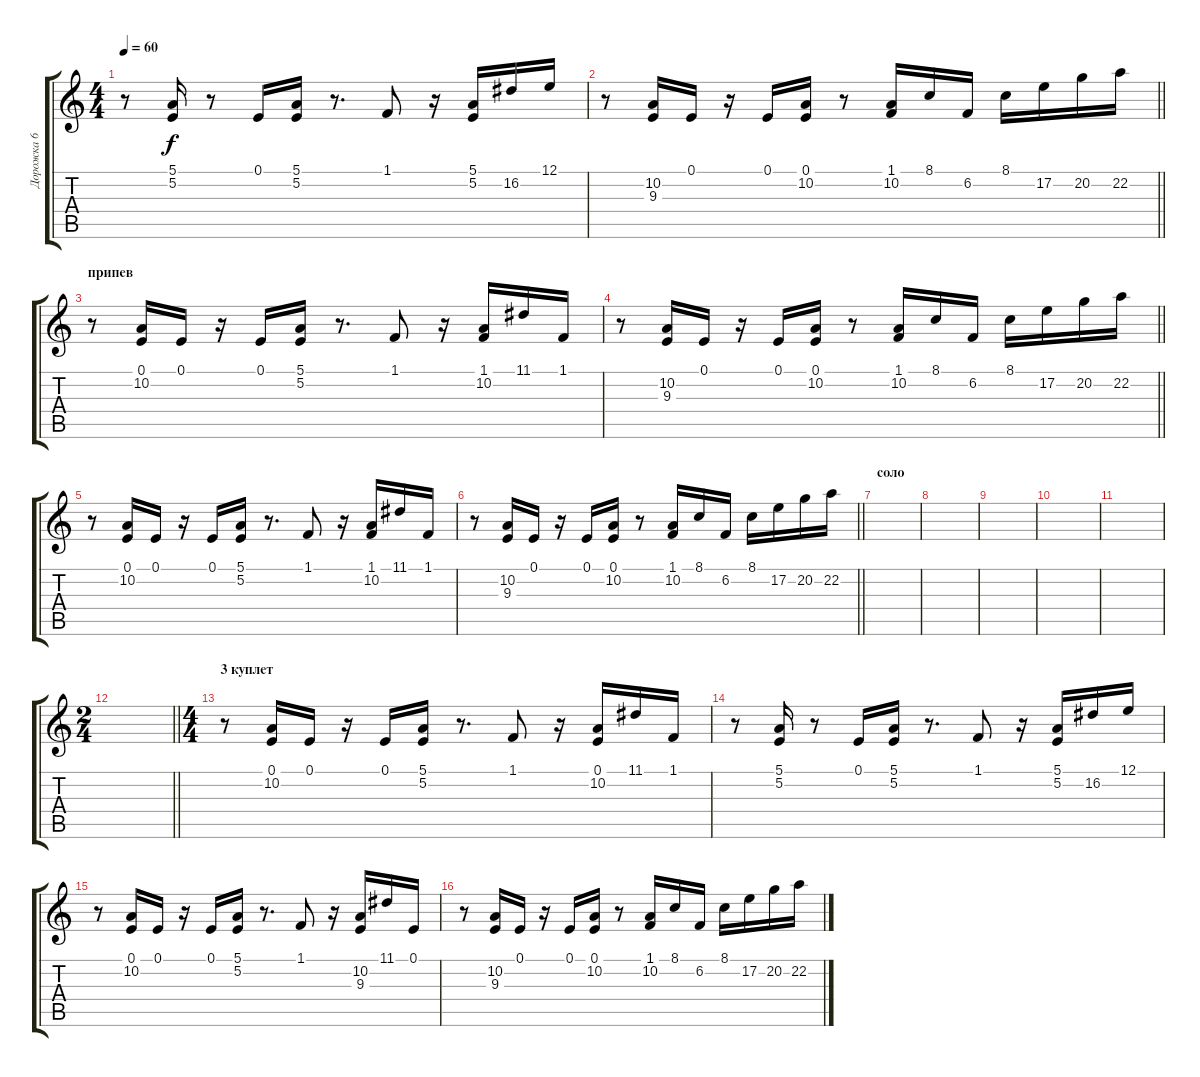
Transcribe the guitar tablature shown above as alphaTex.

\track ("Дорожка 6" "Дорожка 6") {instrument marimba}
\staff {score tabs}
\tuning (E4 B3 G3 D3 A2 E2) {hide}
\ts (4 4)
\tempo 60
\clef g2
\ks c
r.8{dy f} (5.1 5.2).16 r.8 0.1.16 (5.1 5.2).16 r.8{d} 1.1.8 r.16 (5.1 5.2).16 16.2.16 12.1.16 |
\barLineRight lightlight
r.8 (10.2 9.3).16 0.1.16 r.16 0.1.16 (0.1 10.2).16 r.8 (1.1 10.2).16 8.1.16 6.2.16 8.1.16 17.2.16 20.2.16 22.2.16 |
\section ("" "припев")
r.8 (0.1 10.2).16 0.1.16 r.16 0.1.16 (5.1 5.2).16 r.8{d} 1.1.8 r.16 (1.1 10.2).16 11.1.16 1.1.16 |
\barLineRight lightlight
r.8 (10.2 9.3).16 0.1.16 r.16 0.1.16 (0.1 10.2).16 r.8 (1.1 10.2).16 8.1.16 6.2.16 8.1.16 17.2.16 20.2.16 22.2.16 |
r.8 (0.1 10.2).16 0.1.16 r.16 0.1.16 (5.1 5.2).16 r.8{d} 1.1.8 r.16 (1.1 10.2).16 11.1.16 1.1.16 |
\barLineRight lightlight
r.8 (10.2 9.3).16 0.1.16 r.16 0.1.16 (0.1 10.2).16 r.8 (1.1 10.2).16 8.1.16 6.2.16 8.1.16 17.2.16 20.2.16 22.2.16 |
\section ("" "соло")
|
|
|
|
|
\ts (2 4)
\barLineRight lightlight
|
\ts (4 4)
\section ("" "3 куплет")
r.8 (0.1 10.2).16 0.1.16 r.16 0.1.16 (5.1 5.2).16 r.8{d} 1.1.8 r.16 (0.1 10.2).16 11.1.16 1.1.16 |
r.8 (5.1 5.2).16 r.8 0.1.16 (5.1 5.2).16 r.8{d} 1.1.8 r.16 (5.1 5.2).16 16.2.16 12.1.16 |
r.8 (0.1 10.2).16 0.1.16 r.16 0.1.16 (5.1 5.2).16 r.8{d} 1.1.8 r.16 (10.2 9.3).16 11.1.16 0.1.16 |
r.8 (10.2 9.3).16 0.1.16 r.16 0.1.16 (0.1 10.2).16 r.8 (1.1 10.2).16 8.1.16 6.2.16 8.1.16 17.2.16 20.2.16 22.2.16
